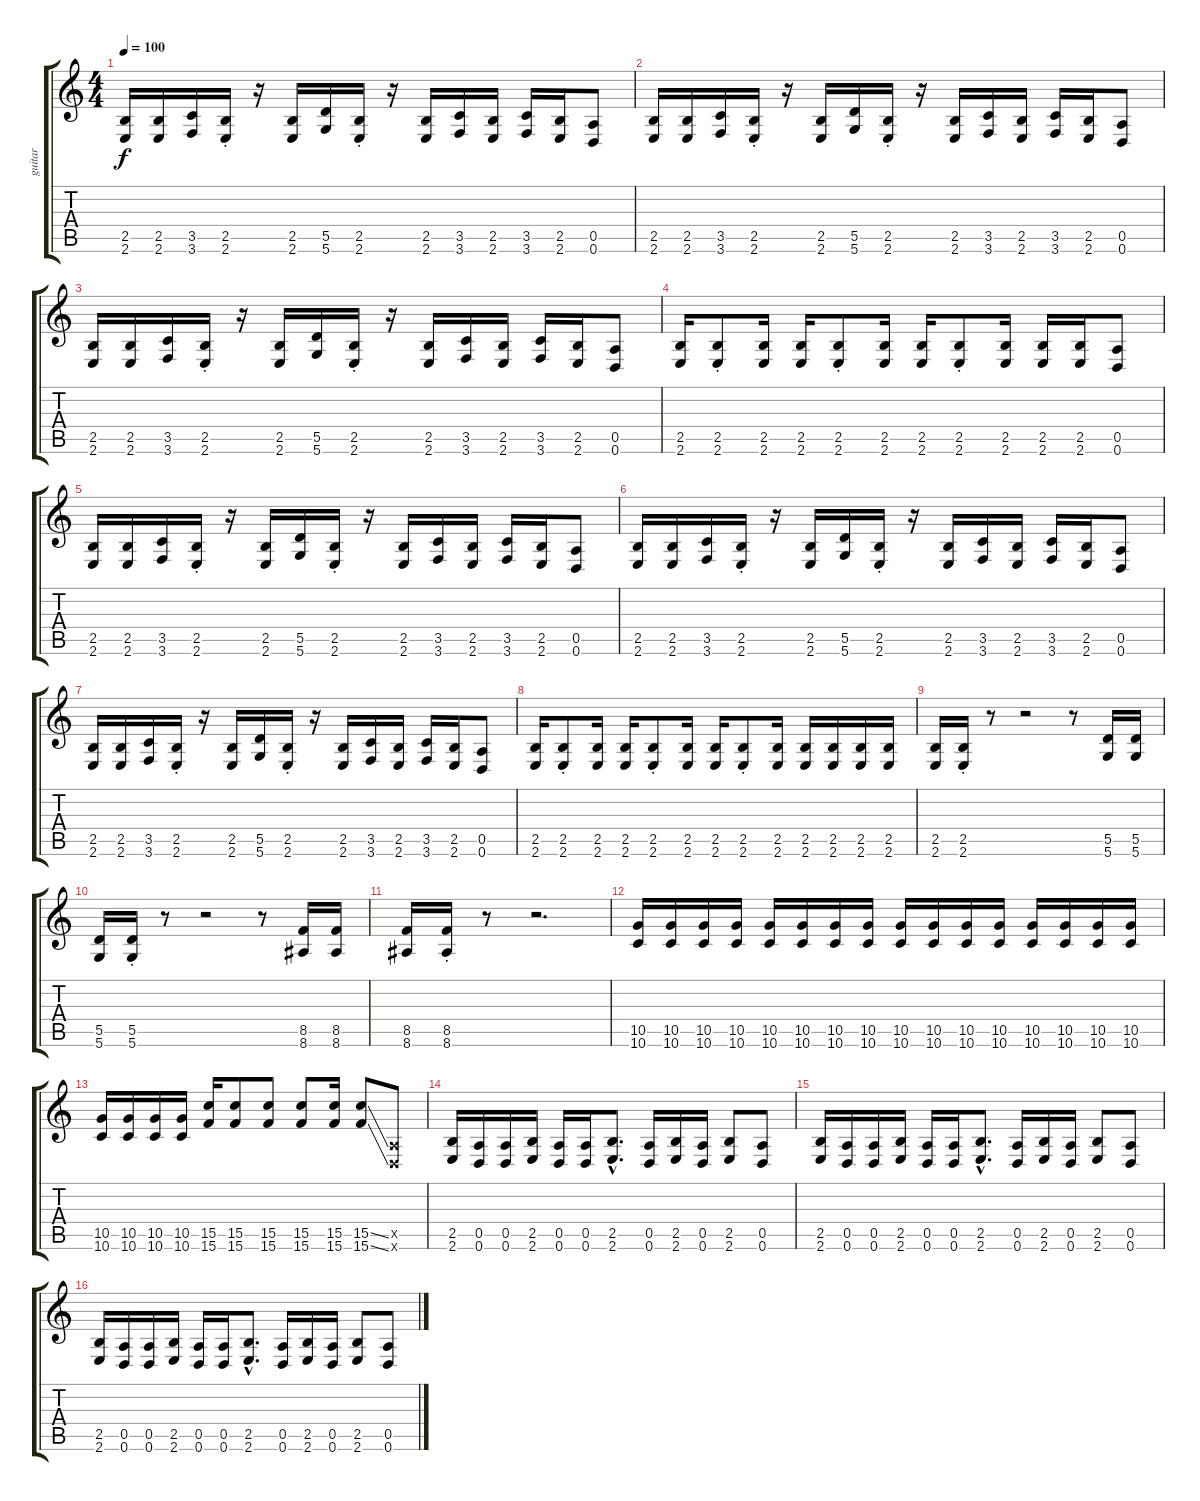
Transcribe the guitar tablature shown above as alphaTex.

\track ("guitar" "guitar") {instrument distortionguitar}
\staff {score tabs}
\tuning (E4 B3 G3 D3 A2 D2) {hide}
\ts (4 4)
\tempo 100
\clef g2
\ks c
(2.5 2.6).16{dy f} (2.5 2.6).16 (3.5 3.6).16 (2.5{st} 2.6{st}).16 r.16 (2.5 2.6).16 (5.5 5.6).16 (2.5{st} 2.6{st}).16 r.16 (2.5 2.6).16 (3.5 3.6).16 (2.5 2.6).16 (3.5 3.6).16 (2.5 2.6).16 (0.5 0.6).8 |
(2.5 2.6).16 (2.5 2.6).16 (3.5 3.6).16 (2.5{st} 2.6{st}).16 r.16 (2.5 2.6).16 (5.5 5.6).16 (2.5{st} 2.6{st}).16 r.16 (2.5 2.6).16 (3.5 3.6).16 (2.5 2.6).16 (3.5 3.6).16 (2.5 2.6).16 (0.5 0.6).8 |
(2.5 2.6).16 (2.5 2.6).16 (3.5 3.6).16 (2.5{st} 2.6{st}).16 r.16 (2.5 2.6).16 (5.5 5.6).16 (2.5{st} 2.6{st}).16 r.16 (2.5 2.6).16 (3.5 3.6).16 (2.5 2.6).16 (3.5 3.6).16 (2.5 2.6).16 (0.5 0.6).8 |
(2.5 2.6).16 (2.5{st} 2.6{st}).8 (2.5 2.6).16 (2.5 2.6).16 (2.5{st} 2.6{st}).8 (2.5 2.6).16 (2.5 2.6).16 (2.5{st} 2.6{st}).8 (2.5 2.6).16 (2.5 2.6).16 (2.5 2.6).16 (0.5 0.6).8 |
(2.5 2.6).16 (2.5 2.6).16 (3.5 3.6).16 (2.5{st} 2.6{st}).16 r.16 (2.5 2.6).16 (5.5 5.6).16 (2.5{st} 2.6{st}).16 r.16 (2.5 2.6).16 (3.5 3.6).16 (2.5 2.6).16 (3.5 3.6).16 (2.5 2.6).16 (0.5 0.6).8 |
(2.5 2.6).16 (2.5 2.6).16 (3.5 3.6).16 (2.5{st} 2.6{st}).16 r.16 (2.5 2.6).16 (5.5 5.6).16 (2.5{st} 2.6{st}).16 r.16 (2.5 2.6).16 (3.5 3.6).16 (2.5 2.6).16 (3.5 3.6).16 (2.5 2.6).16 (0.5 0.6).8 |
(2.5 2.6).16 (2.5 2.6).16 (3.5 3.6).16 (2.5{st} 2.6{st}).16 r.16 (2.5 2.6).16 (5.5 5.6).16 (2.5{st} 2.6{st}).16 r.16 (2.5 2.6).16 (3.5 3.6).16 (2.5 2.6).16 (3.5 3.6).16 (2.5 2.6).16 (0.5 0.6).8 |
(2.5 2.6).16 (2.5{st} 2.6{st}).8 (2.5 2.6).16 (2.5 2.6).16 (2.5{st} 2.6{st}).8 (2.5 2.6).16 (2.5 2.6).16 (2.5{st} 2.6{st}).8 (2.5 2.6).16 (2.5 2.6).16 (2.5 2.6).16 (2.5 2.6).16 (2.5 2.6).16 |
(2.5 2.6).16 (2.5{st} 2.6{st}).16 r.8 r.2 r.8 (5.5 5.6).16 (5.5 5.6).16 |
(5.5 5.6).16 (5.5{st} 5.6{st}).16 r.8 r.2 r.8 (8.5 8.6).16 (8.5 8.6).16 |
(8.5 8.6).16 (8.5{st} 8.6{st}).16 r.8 r.2{d} |
(10.5 10.6).16 (10.5 10.6).16 (10.5 10.6).16 (10.5 10.6).16 (10.5 10.6).16 (10.5 10.6).16 (10.5 10.6).16 (10.5 10.6).16 (10.5 10.6).16 (10.5 10.6).16 (10.5 10.6).16 (10.5 10.6).16 (10.5 10.6).16 (10.5 10.6).16 (10.5 10.6).16 (10.5 10.6).16 |
(10.5 10.6).16 (10.5 10.6).16 (10.5 10.6).16 (10.5 10.6).16 (15.5 15.6).16 (15.5 15.6).8 (15.5 15.6).8 (15.5 15.6).8 (15.5 15.6).16 (15.5{ss} 15.6{ss}).8 (0.5{x} 0.6{x}).8 |
(2.5 2.6).16 (0.5 0.6).16 (0.5 0.6).16 (2.5 2.6).16 (0.5 0.6).16 (0.5 0.6).16 (2.5{hac} 2.6{hac}).8{d} (0.5 0.6).16 (2.5 2.6).16 (0.5 0.6).16 (2.5 2.6).8 (0.5 0.6).8 |
(2.5 2.6).16 (0.5 0.6).16 (0.5 0.6).16 (2.5 2.6).16 (0.5 0.6).16 (0.5 0.6).16 (2.5{hac} 2.6{hac}).8{d} (0.5 0.6).16 (2.5 2.6).16 (0.5 0.6).16 (2.5 2.6).8 (0.5 0.6).8 |
(2.5 2.6).16 (0.5 0.6).16 (0.5 0.6).16 (2.5 2.6).16 (0.5 0.6).16 (0.5 0.6).16 (2.5{hac} 2.6{hac}).8{d} (0.5 0.6).16 (2.5 2.6).16 (0.5 0.6).16 (2.5 2.6).8 (0.5 0.6).8
